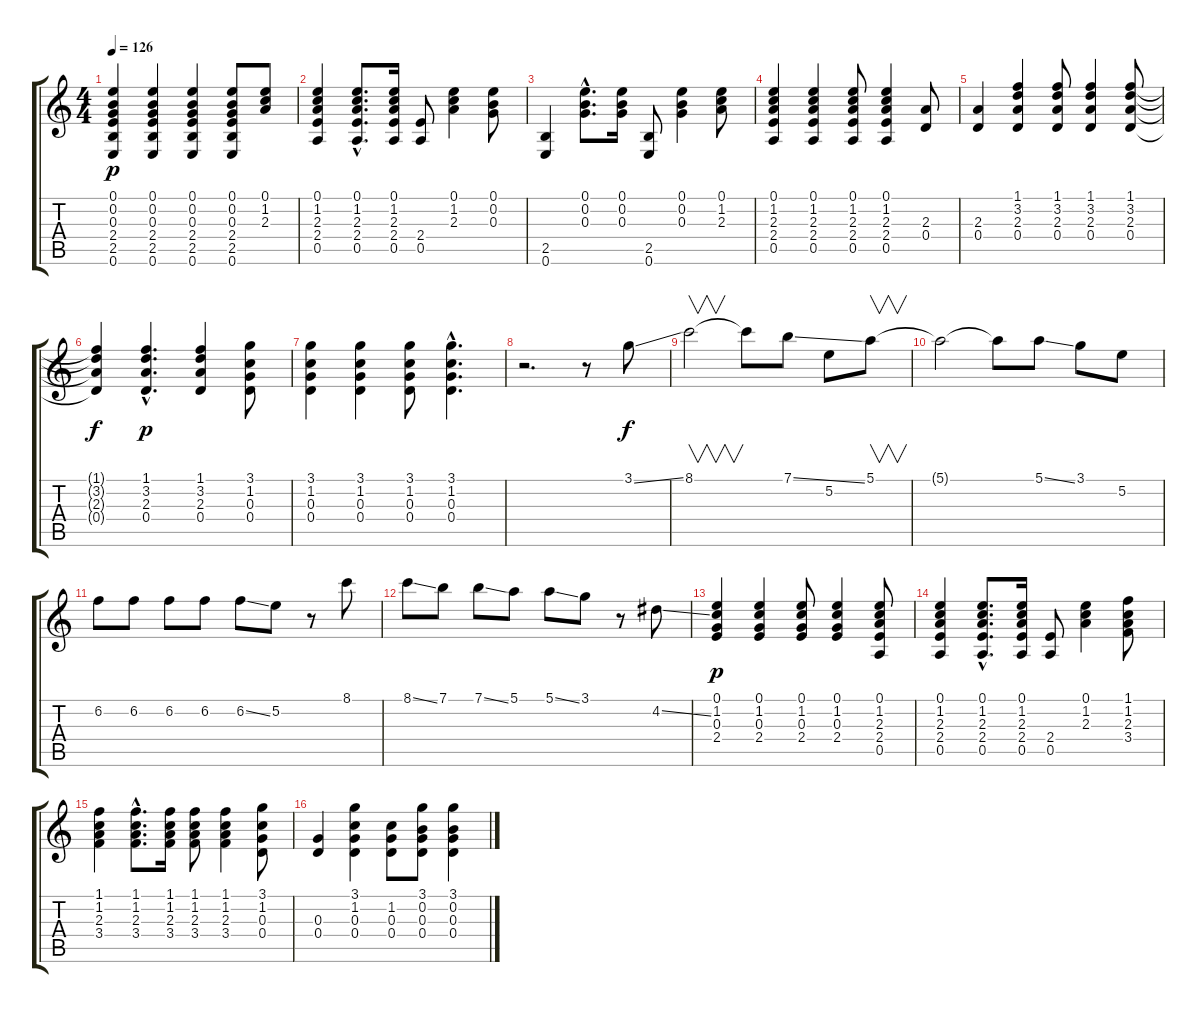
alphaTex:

\track "" {instrument acousticguitarsteel}
\staff {score tabs}
\tuning (E4 B3 G3 D3 A2 E2) {hide}
\ts (4 4)
\tempo 126
\clef g2
\ks c
(0.1 0.2 0.3 2.4 2.5 0.6).4{dy p} (0.1 0.2 0.3 2.4 2.5 0.6).4 (0.1 0.2 0.3 2.4 2.5 0.6).4 (0.1 0.2 0.3 2.4 2.5 0.6).8 (0.1 1.2 2.3).8 |
(0.1 1.2 2.3 2.4 0.5).4 (0.1{hac} 1.2{hac} 2.3{hac} 2.4{hac} 0.5{hac}).8{d} (0.1 1.2 2.3 2.4 0.5).16 (2.4 0.5).8 (0.1 1.2 2.3).4 (0.1 0.2 0.3).8 |
(2.5 0.6).4 (0.1{hac} 0.2{hac} 0.3{hac}).8{d} (0.1 0.2 0.3).16 (2.5 0.6).8 (0.1 0.2 0.3).4 (0.1 1.2 2.3).8 |
(0.1 1.2 2.3 2.4 0.5).4 (0.1 1.2 2.3 2.4 0.5).4 (0.1 1.2 2.3 2.4 0.5).8 (0.1 1.2 2.3 2.4 0.5).4 (2.3 0.4).8 |
(2.3 0.4).4 (1.1 3.2 2.3 0.4).4 (1.1 3.2 2.3 0.4).8 (1.1 3.2 2.3 0.4).4 (1.1 3.2 2.3 0.4).8 |
(1.1{t} 3.2{t} 2.3{t} 0.4{t}).4{dy f} (1.1{hac} 3.2{hac} 2.3{hac} 0.4{hac}).4{d dy p} (1.1 3.2 2.3 0.4).4 (3.1 1.2 0.3 0.4).8 |
(3.1 1.2 0.3 0.4).4 (3.1 1.2 0.3 0.4).4 (3.1 1.2 0.3 0.4).8 (3.1{hac} 1.2{hac} 0.3{hac} 0.4{hac}).4{d} |
r.2{d} r.8 3.1{ss}.8{dy f} |
8.1.2{v} 8.1{t}.8 7.1{ss}.8 5.2.8 5.1.8{v} |
5.1{t}.2 5.1{t}.8 5.1{ss}.8 3.1.8 5.2.8 |
6.2.8 6.2.8 6.2.8 6.2.8 6.2{ss}.8 5.2.8 r.8 8.1.8 |
8.1{ss}.8 7.1.8 7.1{ss}.8 5.1.8 5.1{ss}.8 3.1.8 r.8 4.2{ss}.8 |
(0.1 1.2 0.3 2.4).4{dy p} (0.1 1.2 0.3 2.4).4 (0.1 1.2 0.3 2.4).8 (0.1 1.2 0.3 2.4).4 (0.1 1.2 2.3 2.4 0.5).8 |
(0.1 1.2 2.3 2.4 0.5).4 (0.1{hac} 1.2{hac} 2.3{hac} 2.4{hac} 0.5{hac}).8{d} (0.1 1.2 2.3 2.4 0.5).16 (2.4 0.5).8 (0.1 1.2 2.3).4 (1.1 1.2 2.3 3.4).8 |
(1.1 1.2 2.3 3.4).4 (1.1{hac} 1.2{hac} 2.3{hac} 3.4{hac}).8{d} (1.1 1.2 2.3 3.4).16 (1.1 1.2 2.3 3.4).8 (1.1 1.2 2.3 3.4).4 (3.1 1.2 0.3 0.4).8 |
(0.3 0.4).4 (3.1 1.2 0.3 0.4).4 (1.2 0.3 0.4).8 (3.1 0.2 0.3 0.4).8 (3.1 0.2 0.3 0.4).4
